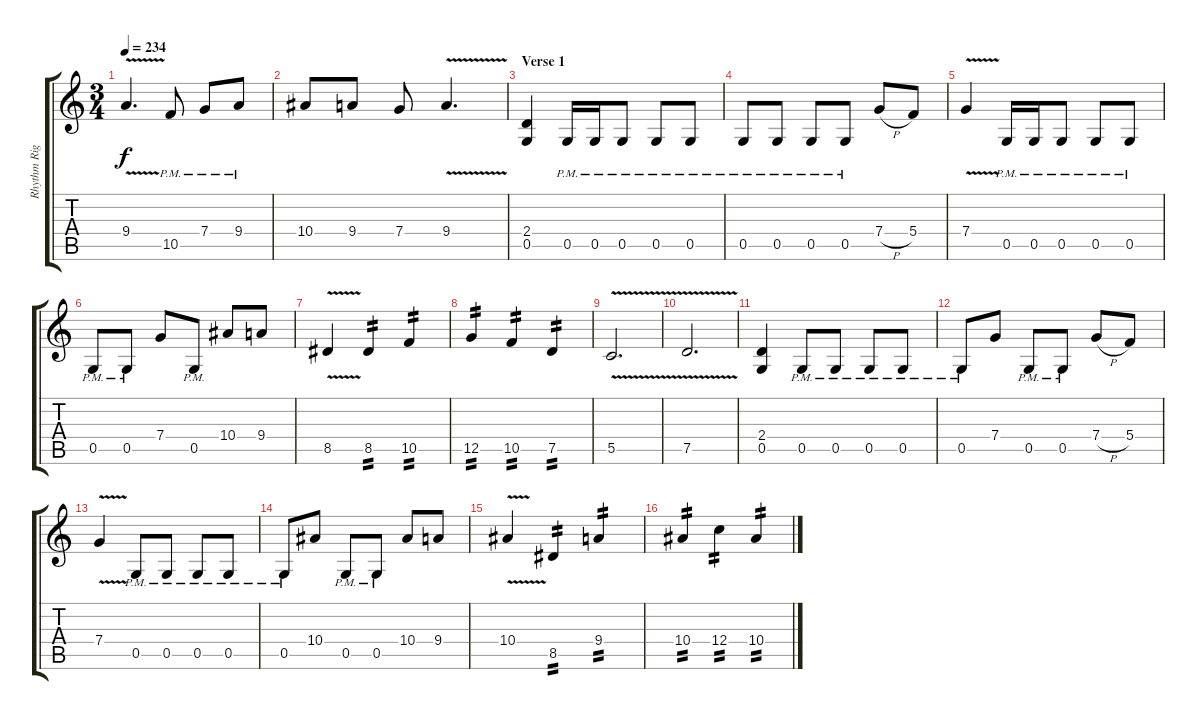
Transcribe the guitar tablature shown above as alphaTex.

\track ("Rhythm Right" "Rhythm Rig") {instrument overdrivenguitar}
\staff {score tabs}
\tuning (D4 A3 F3 C3 G2 D2) {hide}
\ts (3 4)
\tempo 234
\clef g2
\ks c
9.4{v}.4{d dy f} 10.5{pm}.8 7.4{pm}.8 9.4{pm}.8 |
10.4.8 9.4.8 7.4.8 9.4{v}.4{d} |
\section ("" "Verse 1")
(2.4 0.5).4 0.5{pm}.16 0.5{pm}.16 0.5{pm}.8 0.5{pm}.8 0.5{pm}.8 |
0.5{pm}.8 0.5{pm}.8 0.5{pm}.8 0.5{pm}.8 7.4{h}.8 5.4.8 |
7.4{v}.4 0.5{pm}.16 0.5{pm}.16 0.5{pm}.8 0.5{pm}.8 0.5{pm}.8 |
0.5{pm}.8 0.5{pm}.8 7.4.8 0.5{pm}.8 10.4.8 9.4.8 |
8.5{v}.4 8.5.4{tp 2} 10.5.4{tp 2} |
12.5.4{tp 2} 10.5.4{tp 2} 7.5.4{tp 2} |
5.5{v}.2{d} |
7.5{v}.2{d} |
(2.4 0.5).4 0.5{pm}.8 0.5{pm}.8 0.5{pm}.8 0.5{pm}.8 |
0.5{pm}.8 7.4.8 0.5{pm}.8 0.5{pm}.8 7.4{h}.8 5.4.8 |
7.4{v}.4 0.5{pm}.8 0.5{pm}.8 0.5{pm}.8 0.5{pm}.8 |
0.5{pm}.8 10.4.8 0.5{pm}.8 0.5{pm}.8 10.4.8 9.4.8 |
10.4{v}.4 8.5.4{tp 2} 9.4.4{tp 2} |
10.4.4{tp 2} 12.4.4{tp 2} 10.4.4{tp 2}
